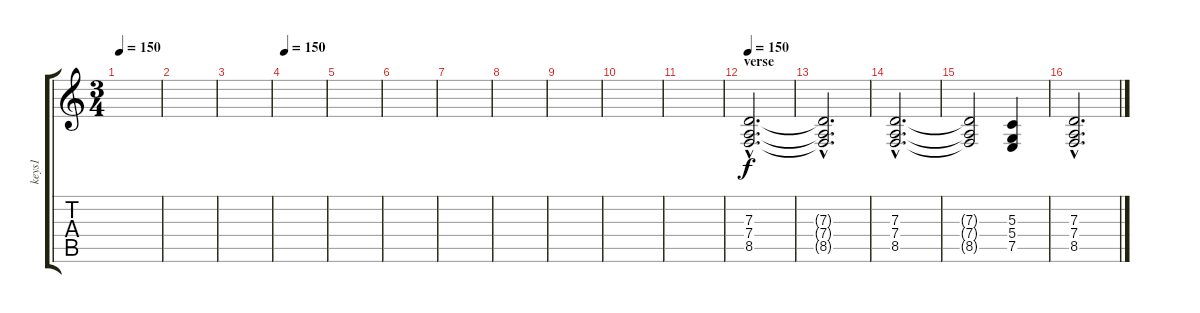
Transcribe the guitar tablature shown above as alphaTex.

\track ("keys1" "keys1") {instrument synthstrings1}
\staff {score tabs}
\tuning (E4 B3 G3 D3 A2 D2) {hide}
\ts (3 4)
\tempo 150
\clef g2
\ks c
|
|
|
\tempo 150
|
|
|
|
|
|
|
|
\section ("" "verse")
\tempo 150
(7.3{hac} 7.4{hac} 8.5{hac}).2{d} |
(7.3{hac t} 7.4{hac t} 8.5{hac t}).2{d} |
(7.3{hac} 7.4{hac} 8.5{hac}).2{d} |
(7.3{t} 7.4{t} 8.5{t}).2 (5.3 5.4 7.5).4 |
(7.3{hac} 7.4{hac} 8.5{hac}).2{d}
